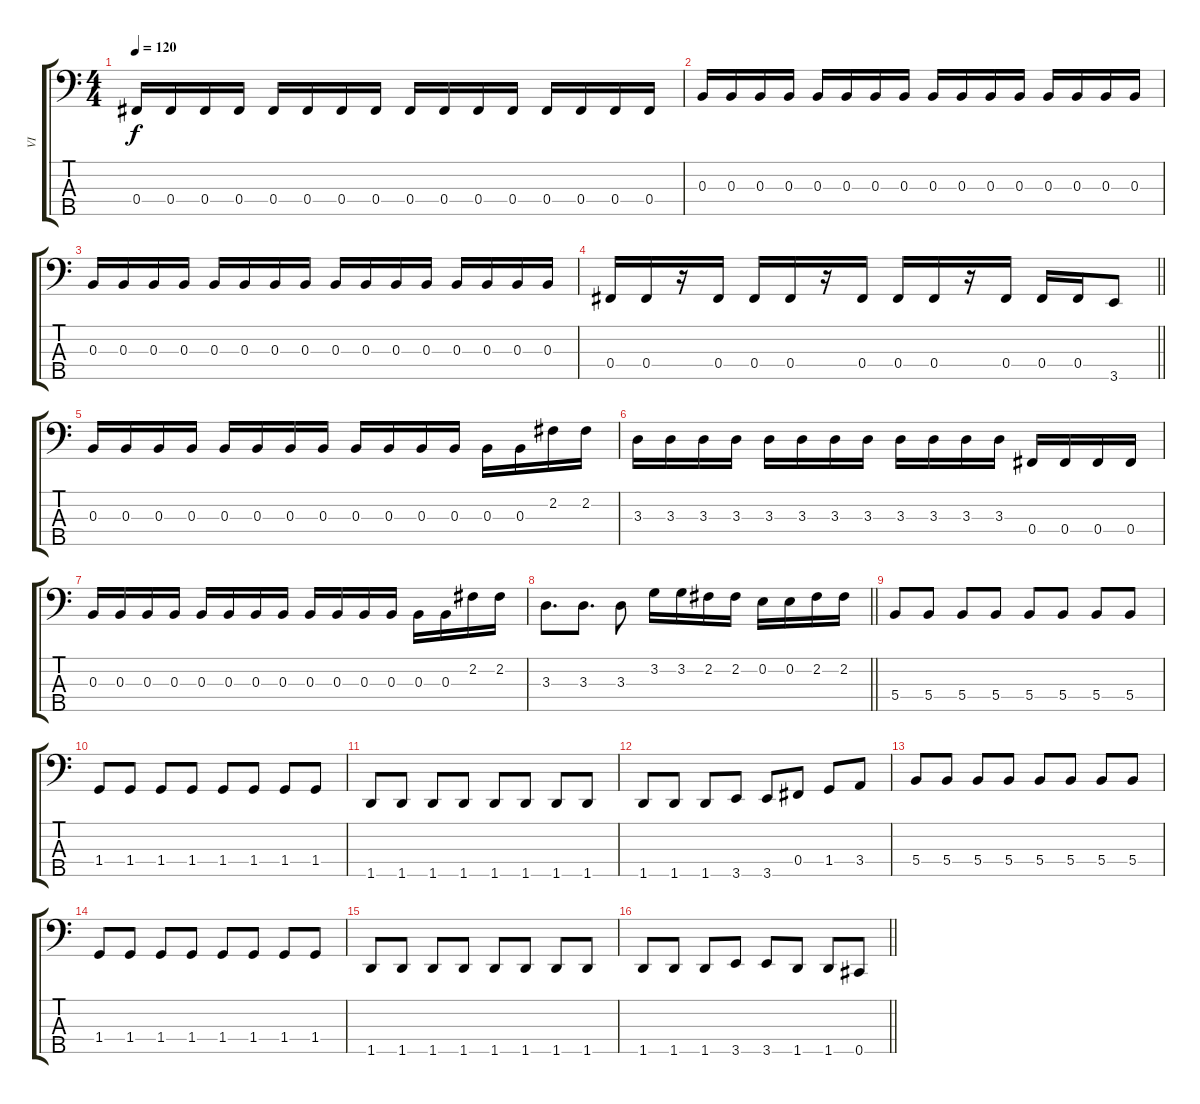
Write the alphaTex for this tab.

\track ("VI" "VI") {instrument electricbassfinger}
\staff {score tabs}
\tuning (A2 E2 B1 Gb1 Db1) {hide}
\ts (4 4)
\tempo 120
\clef f4
\ks c
0.4.16{dy f} 0.4.16 0.4.16 0.4.16 0.4.16 0.4.16 0.4.16 0.4.16 0.4.16 0.4.16 0.4.16 0.4.16 0.4.16 0.4.16 0.4.16 0.4.16 |
0.3.16 0.3.16 0.3.16 0.3.16 0.3.16 0.3.16 0.3.16 0.3.16 0.3.16 0.3.16 0.3.16 0.3.16 0.3.16 0.3.16 0.3.16 0.3.16 |
0.3.16 0.3.16 0.3.16 0.3.16 0.3.16 0.3.16 0.3.16 0.3.16 0.3.16 0.3.16 0.3.16 0.3.16 0.3.16 0.3.16 0.3.16 0.3.16 |
\barLineRight lightlight
0.4.16 0.4.16 r.16 0.4.16 0.4.16 0.4.16 r.16 0.4.16 0.4.16 0.4.16 r.16 0.4.16 0.4.16 0.4.16 3.5.8 |
0.3.16{instrument electricbasspick} 0.3.16 0.3.16 0.3.16 0.3.16 0.3.16 0.3.16 0.3.16 0.3.16 0.3.16 0.3.16 0.3.16 0.3.16 0.3.16 2.2.16 2.2.16 |
3.3.16 3.3.16 3.3.16 3.3.16 3.3.16 3.3.16 3.3.16 3.3.16 3.3.16 3.3.16 3.3.16 3.3.16 0.4.16 0.4.16 0.4.16 0.4.16 |
0.3.16 0.3.16 0.3.16 0.3.16 0.3.16 0.3.16 0.3.16 0.3.16 0.3.16 0.3.16 0.3.16 0.3.16 0.3.16 0.3.16 2.2.16 2.2.16 |
\barLineRight lightlight
3.3.8{d} 3.3.8{d} 3.3.8 3.2.16 3.2.16 2.2.16 2.2.16 0.2.16 0.2.16 2.2.16 2.2.16 |
5.4.8 5.4.8 5.4.8 5.4.8 5.4.8 5.4.8 5.4.8 5.4.8 |
1.4.8 1.4.8 1.4.8 1.4.8 1.4.8 1.4.8 1.4.8 1.4.8 |
1.5.8 1.5.8 1.5.8 1.5.8 1.5.8 1.5.8 1.5.8 1.5.8 |
1.5.8 1.5.8 1.5.8 3.5.8 3.5.8 0.4.8 1.4.8 3.4.8 |
5.4.8 5.4.8 5.4.8 5.4.8 5.4.8 5.4.8 5.4.8 5.4.8 |
1.4.8 1.4.8 1.4.8 1.4.8 1.4.8 1.4.8 1.4.8 1.4.8 |
1.5.8 1.5.8 1.5.8 1.5.8 1.5.8 1.5.8 1.5.8 1.5.8 |
\barLineRight lightlight
1.5.8 1.5.8 1.5.8 3.5.8 3.5.8 1.5.8 1.5.8 0.5.8
